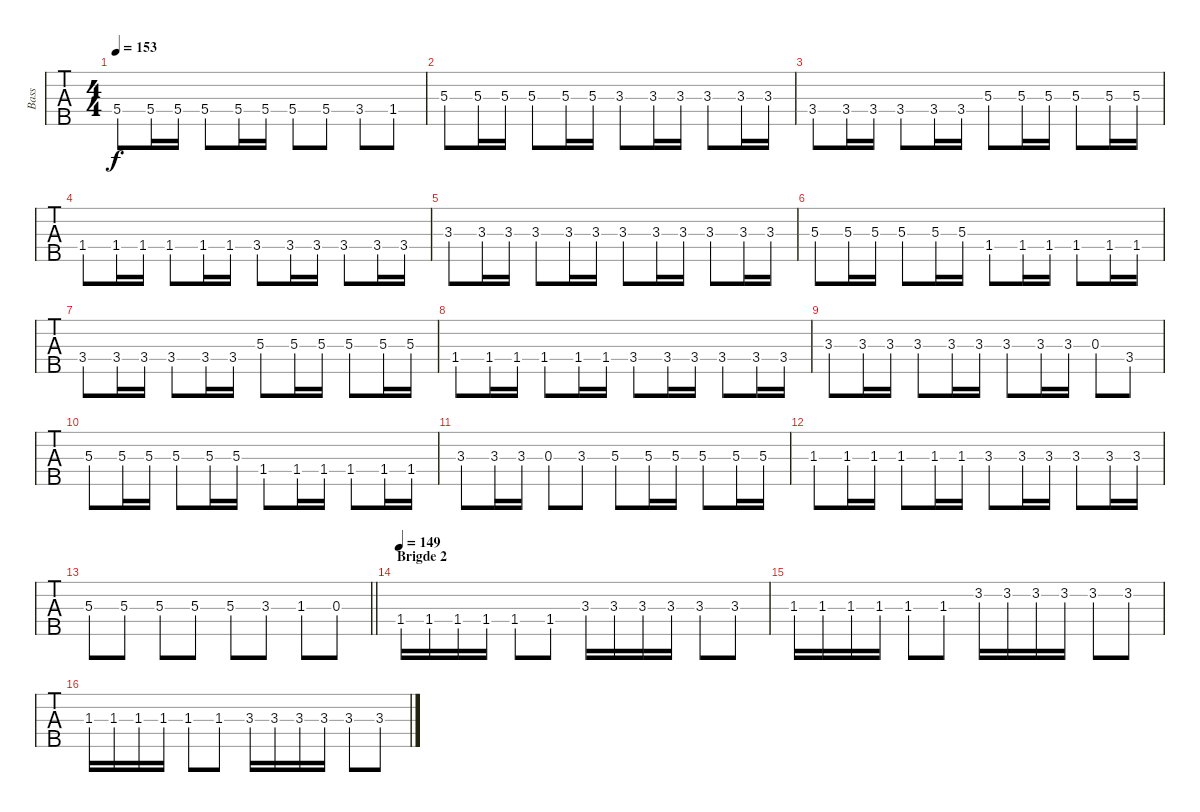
\track ("Bass" "Bass") {instrument electricbassfinger}
\staff {tabs}
\tuning (Gb2 Db2 Ab1 Eb1 Bb0) {hide}
\ts (4 4)
\tempo 153
\clef f4
\ks c
5.4.8{dy f} 5.4.16 5.4.16 5.4.8 5.4.16 5.4.16 5.4.8 5.4.8 3.4.8 1.4.8 |
5.3.8 5.3.16 5.3.16 5.3.8 5.3.16 5.3.16 3.3.8 3.3.16 3.3.16 3.3.8 3.3.16 3.3.16 |
3.4.8 3.4.16 3.4.16 3.4.8 3.4.16 3.4.16 5.3.8 5.3.16 5.3.16 5.3.8 5.3.16 5.3.16 |
1.4.8 1.4.16 1.4.16 1.4.8 1.4.16 1.4.16 3.4.8 3.4.16 3.4.16 3.4.8 3.4.16 3.4.16 |
3.3.8 3.3.16 3.3.16 3.3.8 3.3.16 3.3.16 3.3.8 3.3.16 3.3.16 3.3.8 3.3.16 3.3.16 |
5.3.8 5.3.16 5.3.16 5.3.8 5.3.16 5.3.16 1.4.8 1.4.16 1.4.16 1.4.8 1.4.16 1.4.16 |
3.4.8 3.4.16 3.4.16 3.4.8 3.4.16 3.4.16 5.3.8 5.3.16 5.3.16 5.3.8 5.3.16 5.3.16 |
1.4.8 1.4.16 1.4.16 1.4.8 1.4.16 1.4.16 3.4.8 3.4.16 3.4.16 3.4.8 3.4.16 3.4.16 |
3.3.8 3.3.16 3.3.16 3.3.8 3.3.16 3.3.16 3.3.8 3.3.16 3.3.16 0.3.8 3.4.8 |
5.3.8 5.3.16 5.3.16 5.3.8 5.3.16 5.3.16 1.4.8 1.4.16 1.4.16 1.4.8 1.4.16 1.4.16 |
3.3.8 3.3.16 3.3.16 0.3.8 3.3.8 5.3.8 5.3.16 5.3.16 5.3.8 5.3.16 5.3.16 |
1.3.8 1.3.16 1.3.16 1.3.8 1.3.16 1.3.16 3.3.8 3.3.16 3.3.16 3.3.8 3.3.16 3.3.16 |
\barLineRight lightlight
5.3.8 5.3.8 5.3.8 5.3.8 5.3.8 3.3.8 1.3.8 0.3.8 |
\section ("" "Brigde 2")
\tempo 149
1.4.16 1.4.16 1.4.16 1.4.16 1.4.8 1.4.8 3.3.16 3.3.16 3.3.16 3.3.16 3.3.8 3.3.8 |
1.3.16 1.3.16 1.3.16 1.3.16 1.3.8 1.3.8 3.2.16 3.2.16 3.2.16 3.2.16 3.2.8 3.2.8 |
1.3.16 1.3.16 1.3.16 1.3.16 1.3.8 1.3.8 3.3.16 3.3.16 3.3.16 3.3.16 3.3.8 3.3.8
